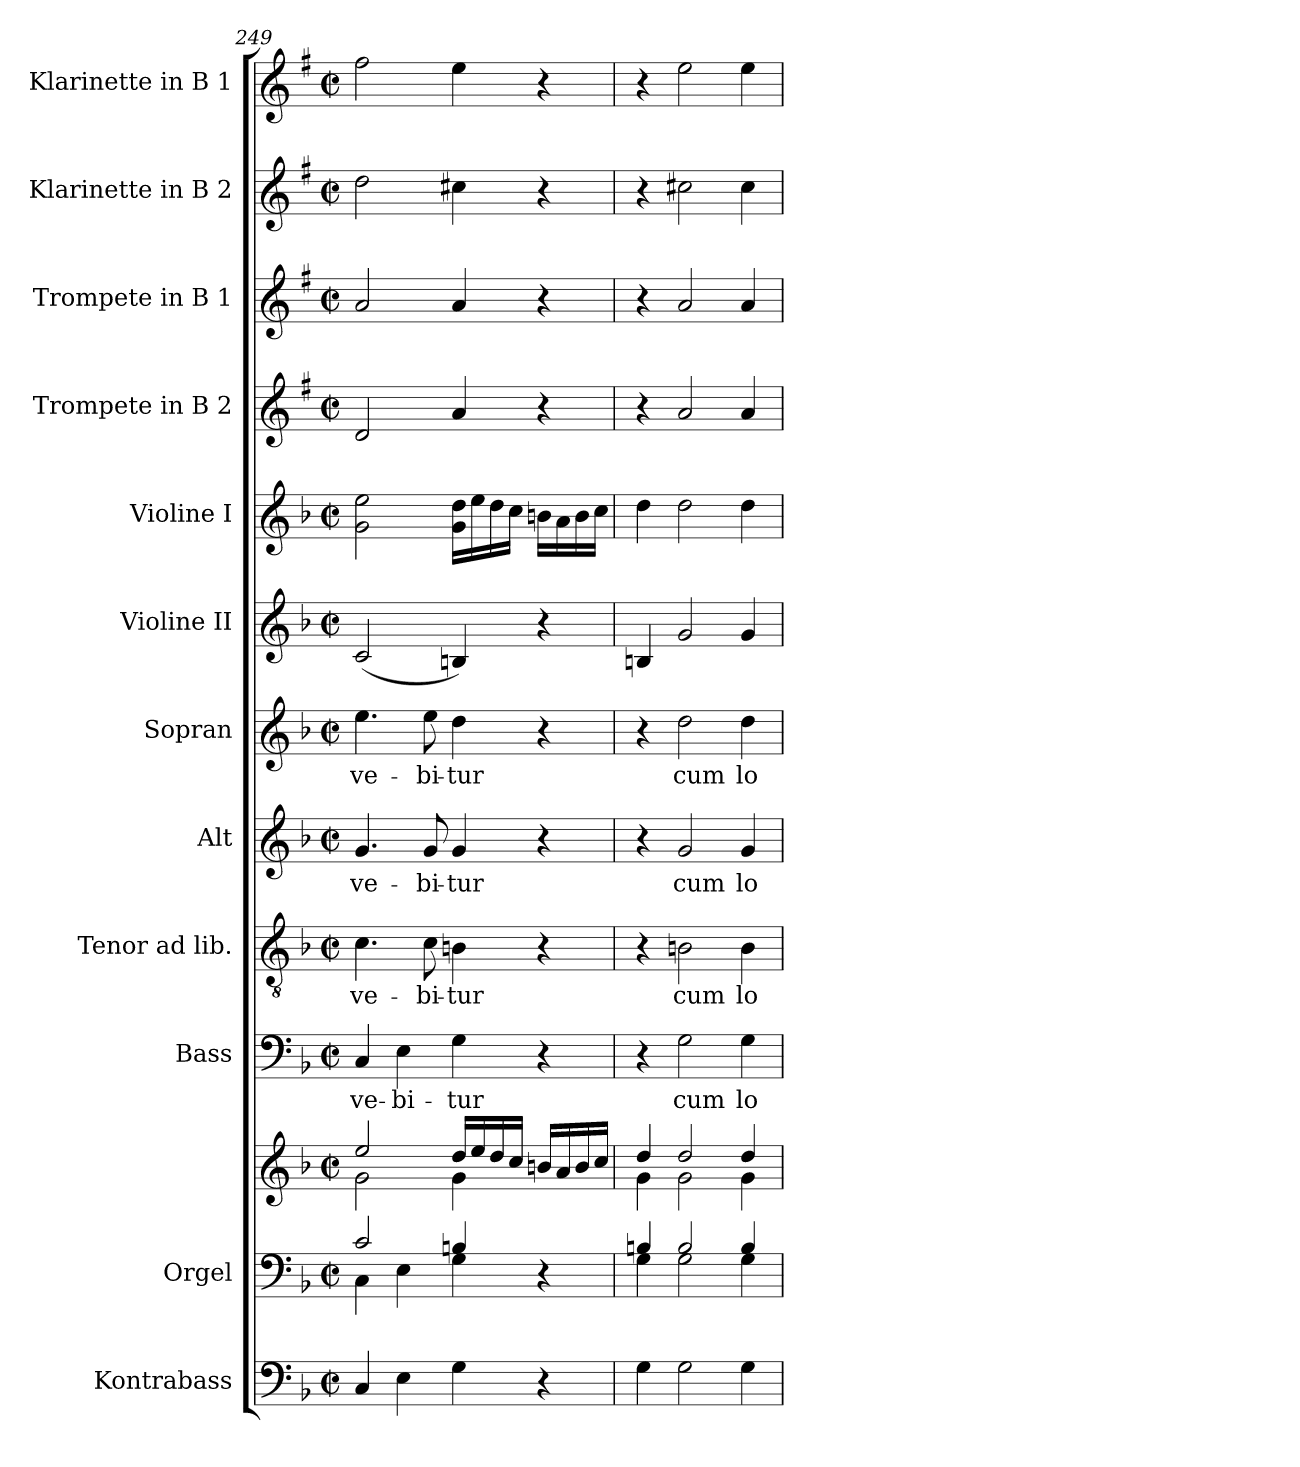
**kern	**kern	**kern	**kern	**text	**kern	**text	**kern	**text	**kern	**text	**kern	**kern	**kern	**kern	**kern	**kern
*part12	*part11	*part11	*part10	*part10	*part9	*part9	*part8	*part8	*part7	*part7	*part6	*part5	*part4	*part3	*part2	*part1
*staff13	*staff12	*staff11	*staff10	*staff10	*staff9	*staff9	*staff8	*staff8	*staff7	*staff7	*staff6	*staff5	*staff4	*staff3	*staff2	*staff1
*I"Kontrabass	*I"Orgel	*	*I"Bass	*	*I"Tenor ad lib.	*	*I"Alt	*	*I"Sopran	*	*I"Violine II	*I"Violine I	*I"Trompete in B 2	*I"Trompete in B 1	*I"Klarinette in B 2	*I"Klarinette in B 1
*I'Kb.	*I'Org.	*	*I'B	*	*I'T	*	*I'A	*	*I'S	*	*I'Vl. II	*I'Vl. I	*	*	*	*
!!LO:PB:g=z
*clefF4	*clefF4	*clefG2	*clefF4	*	*clefGv2	*	*clefG2	*	*clefG2	*	*clefG2	*clefG2	*clefG2	*clefG2	*clefG2	*clefG2
*ITrd7c12	*	*	*	*	*	*	*	*	*	*	*	*	*ITrd1c2	*ITrd1c2	*ITrd1c2	*ITrd1c2
*k[b-]	*k[b-]	*k[b-]	*k[b-]	*	*k[b-]	*	*k[b-]	*	*k[b-]	*	*k[b-]	*k[b-]	*k[b-]	*k[b-]	*k[b-]	*k[b-]
*F:	*F:	*F:	*F:	*	*F:	*	*F:	*	*F:	*	*F:	*F:	*F:	*F:	*F:	*F:
*M2/2	*M2/2	*M2/2	*M2/2	*	*M2/2	*	*M2/2	*	*M2/2	*	*M2/2	*M2/2	*M2/2	*M2/2	*M2/2	*M2/2
*met(c|)	*met(c|)	*met(c|)	*met(c|)	*	*met(c|)	*	*met(c|)	*	*met(c|)	*	*met(c|)	*met(c|)	*met(c|)	*met(c|)	*met(c|)	*met(c|)
=249	=249	=249	=249	=249	=249	=249	=249	=249	=249	=249	=249	=249	=249	=249	=249	=249
*	*^	*^	*	*	*	*	*	*	*	*	*	*	*	*	*	*
!	!	!	!	!	!	!LO:LY:b	!	!LO:LY:b	!	!LO:LY:b	!	!LO:LY:b	!	!	!	!	!	!
4CC/	2c/	4C\	2ee/	2g\	4C/	-ve-	4.c\	-ve-	4.g/	-ve-	4.ee\	-ve-	(<2c/	2g\ 2ee\	2c/	2g/	2cc\	2ee\
!	!	!	!	!	!	!LO:LY:b	!	!	!	!	!	!	!	!	!	!	!	!
4EE\	.	4E\	.	.	4E\	-bi-	.	.	.	.	.	.	.	.	.	.	.	.
!	!	!	!	!	!	!	!	!LO:LY:b	!	!LO:LY:b	!	!LO:LY:b	!	!	!	!	!	!
.	.	.	.	.	.	.	8c\	-bi-	8g/	-bi-	8ee\	-bi-	.	.	.	.	.	.
!	!	!	!	!	!	!LO:LY:b	!	!LO:LY:b	!	!LO:LY:b	!	!LO:LY:b	!	!	!	!	!	!
4GG\	4Bn/	4G\	16dd/LL	4g\	4G\	-tur	4Bn\	-tur	4g/	-tur	4dd\	-tur	4Bn/)	16g\ 16dd\LL	4g/	4g/	4bn\	4dd\
.	.	.	16ee/	.	.	.	.	.	.	.	.	.	.	16ee\	.	.	.	.
.	.	.	16dd/	.	.	.	.	.	.	.	.	.	.	16dd\	.	.	.	.
.	.	.	16cc/JJ	.	.	.	.	.	.	.	.	.	.	16cc\JJ	.	.	.	.
4r	4ryy	4r	16bn/LL	4ryy	4r	.	4r	.	4r	.	4r	.	4r	16bn\LL	4r	4r	4r	4r
.	.	.	16a/	.	.	.	.	.	.	.	.	.	.	16a\	.	.	.	.
.	.	.	16b/	.	.	.	.	.	.	.	.	.	.	16b\	.	.	.	.
.	.	.	16cc/JJ	.	.	.	.	.	.	.	.	.	.	16cc\JJ	.	.	.	.
=250	=250	=250	=250	=250	=250	=250	=250	=250	=250	=250	=250	=250	=250	=250	=250	=250	=250	=250
4GG\	4Bn/	4G\	4dd/	4g\	4r	.	4r	.	4r	.	4r	.	4Bn/	4dd\	4r	4r	4r	4r
!	!	!	!	!	!	!LO:LY:b	!	!LO:LY:b	!	!LO:LY:b	!	!LO:LY:b	!	!	!	!	!	!
2GG\	2B/	2G\	2dd/	2g\	2G\	cum	2Bn\	cum	2g/	cum	2dd\	cum	2g/	2dd\	2g/	2g/	2bn\	2dd\
!	!	!	!	!	!	!LO:LY:b	!	!LO:LY:b	!	!LO:LY:b	!	!LO:LY:b	!	!	!	!	!	!
4GG\	4B/	4G\	4dd/	4g\	4G\	lo-	4B\	lo-	4g/	lo-	4dd\	lo-	4g/	4dd\	4g/	4g/	4b\	4dd\
*	*v	*v	*	*	*	*	*	*	*	*	*	*	*	*	*	*	*	*
*	*	*v	*v	*	*	*	*	*	*	*	*	*	*	*	*	*	*
=	=	=	=	=	=	=	=	=	=	=	=	=	=	=	=	=
*-	*-	*-	*-	*-	*-	*-	*-	*-	*-	*-	*-	*-	*-	*-	*-	*-
